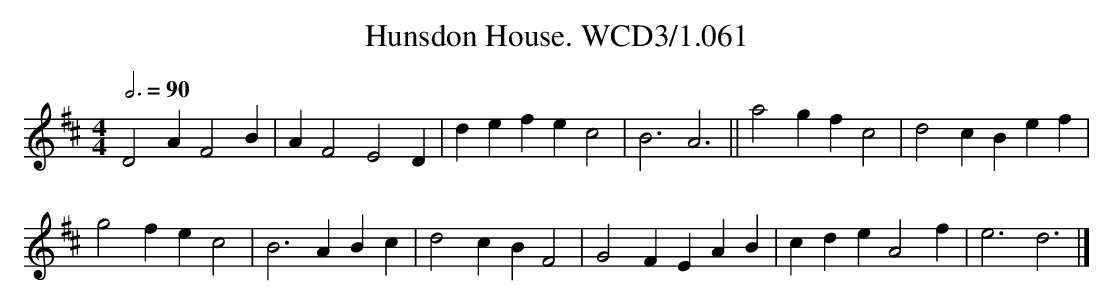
X:1
T:Hunsdon House. WCD3/1.061
M:4/4
L:1/4
Q:3/4=90
K:D
D2A F2B|AF2 E2D|def ec2|B3A3||a2g fc2|d2c Bef|
g2f ec2|B3 ABc|d2c BF2|G2F EAB|cde A2f|e3d3|]
